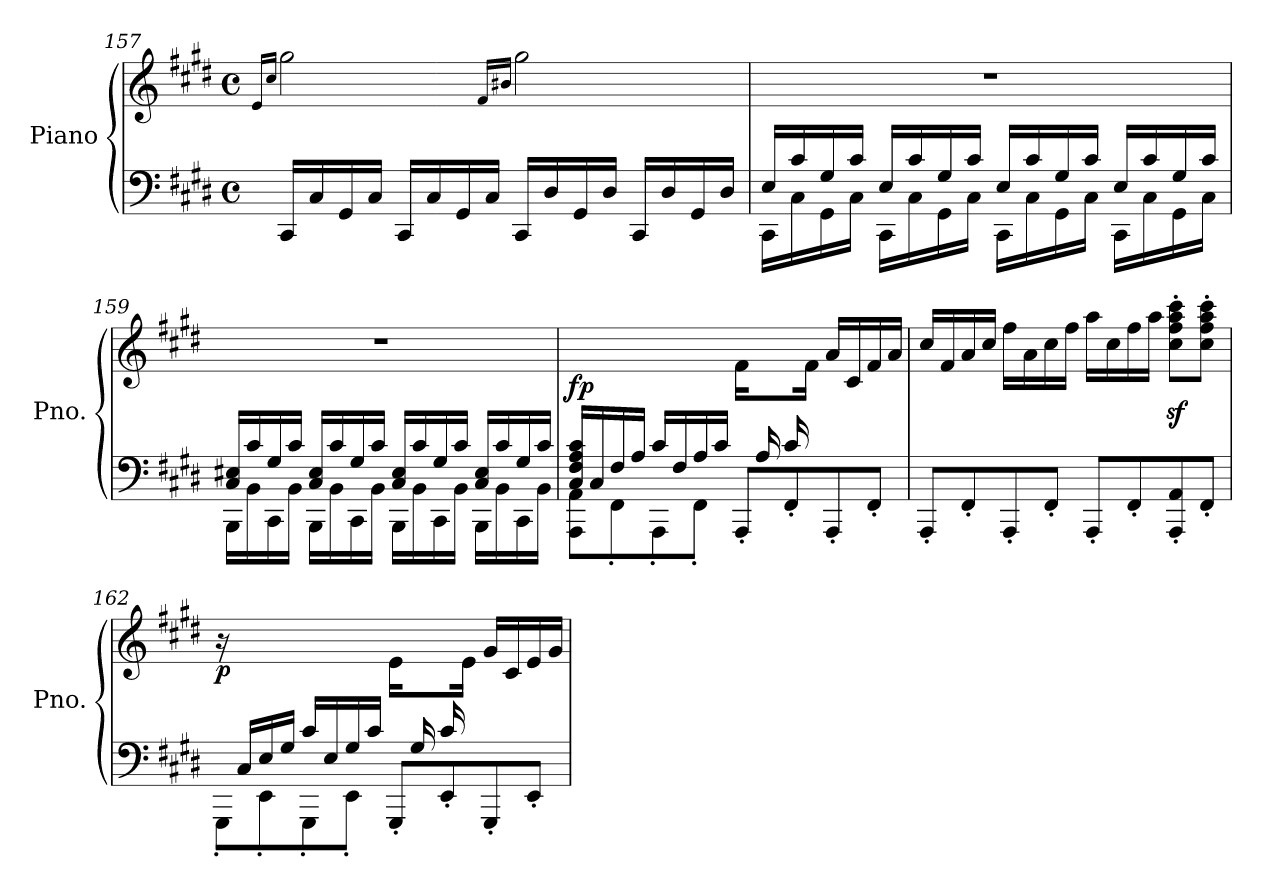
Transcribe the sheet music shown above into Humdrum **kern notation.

**kern	**kern	**dynam
*part1	*part1	*part1
*staff2	*staff1	*staff1/2
*I"Piano	*	*
*I'Pno.	*	*
*clefF4	*clefG2	*
*k[f#c#g#d#]	*k[f#c#g#d#]	*
*M4/4	*M4/4	*
*met(c)	*met(c)	*
=157	=157	=157
.	16qe/LL	.
.	16qcc#/JJ	.
16CC#/LL	2gg#\	.
16C#/	.	.
16GG#/	.	.
16C#/JJ	.	.
16CC#/LL	.	.
16C#/	.	.
16GG#/	.	.
16C#/JJ	.	.
.	16qf#/LL	.
.	16qb#X/JJ	.
16CC#/LL	2gg#\	.
16D#/	.	.
16GG#/	.	.
16D#/JJ	.	.
16CC#/LL	.	.
16D#/	.	.
16GG#/	.	.
16D#/JJ	.	.
!!LO:PB:g=z
=158	=158	=158
*^	*	*
16E/LL	16CC#\LL	1r	.
16c#/	16C#\	.	.
16G#/	16GG#\	.	.
16c#/JJ	16C#\JJ	.	.
16E/LL	16CC#\LL	.	.
16c#/	16C#\	.	.
16G#/	16GG#\	.	.
16c#/JJ	16C#\JJ	.	.
16E/LL	16CC#\LL	.	.
16c#/	16C#\	.	.
16G#/	16GG#\	.	.
16c#/JJ	16C#\JJ	.	.
16E/LL	16CC#\LL	.	.
16c#/	16C#\	.	.
16G#/	16GG#\	.	.
16c#/JJ	16C#\JJ	.	.
=159	=159	=159	=159
16C#/ 16E#X/LL	16BBB\LL	1r	.
16c#/	16BB\	.	.
16G#/	16CC#\	.	.
16c#/JJ	16BB\JJ	.	.
16C#/ 16E#/LL	16BBB\LL	.	.
16c#/	16BB\	.	.
16G#/	16CC#\	.	.
16c#/JJ	16BB\JJ	.	.
16C#/ 16E#/LL	16BBB\LL	.	.
16c#/	16BB\	.	.
16G#/	16CC#\	.	.
16c#/JJ	16BB\JJ	.	.
16C#/ 16E#/LL	16BBB\LL	.	.
16c#/	16BB\	.	.
16G#/	16CC#\	.	.
16c#/JJ	16BB\JJ	.	.
=160	=160	=160	=160
!	!	!	!LO:DY:b
16C#/ 16F#/ 16A/ 16c#/LL	8AAA\ 8AA\L	2ryy	fp
16C#/	.	.	.
16F#/	8FF#'\	.	.
16A/JJ	.	.	.
16c#/LL	8AAA'\	.	.
16F#/	.	.	.
16A/	8FF#'\J	.	.
16c#/JJ	.	.	.
16ryy	8AAA'/L	16f#\LL	.
16A/	.	8ryy	.
16c#/	8FF#'/	.	.
4ryy	.	16f#\JJ	.
.	8AAA'/	16a/LL	.
.	.	16c#/	.
.	8FF#'/J	16f#/	.
16ryy	.	16a/JJ	.
*v	*v	*	*
!!LO:LB:g=z
=161	=161	=161
8AAA'/L	16cc#/LL	.
.	16f#/	.
8FF#'/	16a/	.
.	16cc#/JJ	.
8AAA'/	16ff#\LL	.
.	16a\	.
8FF#'/J	16cc#\	.
.	16ff#\JJ	.
8AAA'/L	16aa\LL	.
.	16cc#\	.
8FF#'/	16ff#\	.
.	16aa\JJ	.
8AAA/' 8AA/'	8cc#\z<' 8ff#\z<' 8aa\z<' 8ccc#\z<'L	.
8FF#'/J	8cc#\' 8ff#\' 8aa\' 8ccc#\'J	.
=162	=162	=162
*^	*	*
!	!	!	!LO:DY:b
16ryy	8GGG#'\L	16r	p
16C#/LL	.	4..ryy	.
16E/	8EE'\	.	.
16G#/JJ	.	.	.
16c#/LL	8GGG#'\	.	.
16E/	.	.	.
16G#/	8EE'\J	.	.
16c#/JJ	.	.	.
16ryy	8GGG#'/L	16e\LL	.
16G#/	.	8ryy	.
16c#/	8EE'/	.	.
4ryy	.	16e\JJ	.
.	8GGG#'/	16g#/LL	.
.	.	16c#/	.
.	8EE'/J	16e/	.
16ryy	.	16g#/JJ	.
*v	*v	*	*
=	=	=
*-	*-	*-
